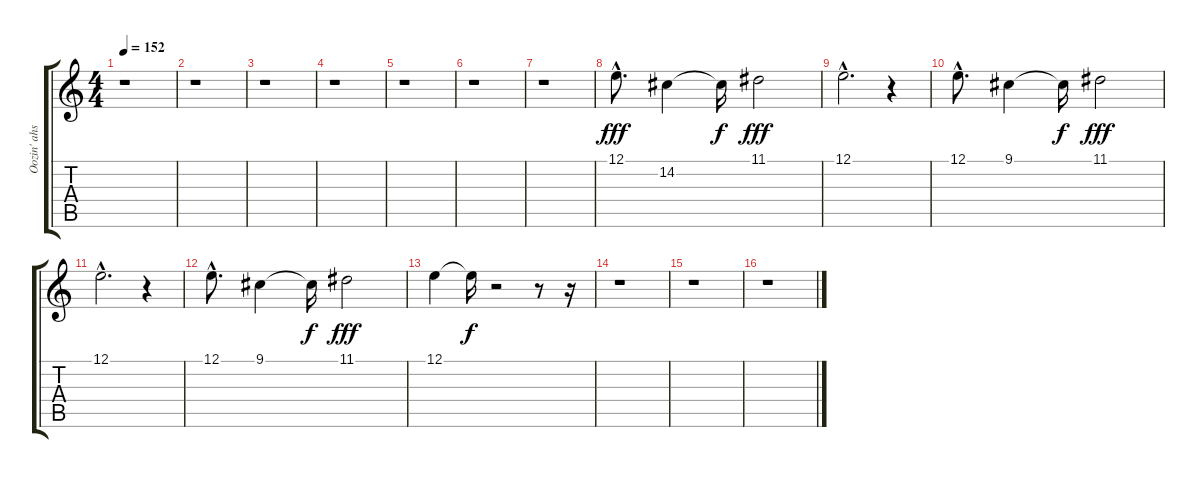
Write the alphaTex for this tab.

\track ("Oozin' ahs - Mr. Brett/Jay" "Oozin' ahs") {instrument clarinet}
\staff {score tabs}
\tuning (E4 B3 G3 D3 A2 E2) {hide}
\ts (4 4)
\tempo 152
\clef g2
\ks c
r.1{dy fff} |
r.1 |
r.1 |
r.1 |
r.1 |
r.1 |
r.1 |
12.1{hac}.8{d} 14.2.4 14.2{t}.16{dy f} 11.1.2{dy fff} |
12.1{hac}.2{d} r.4 |
12.1{hac}.8{d} 9.1.4 9.1{t}.16{dy f} 11.1.2{dy fff} |
12.1{hac}.2{d} r.4 |
12.1{hac}.8{d} 9.1.4 9.1{t}.16{dy f} 11.1.2{dy fff} |
12.1.4 12.1{t}.16{dy f} r.2 r.8 r.16 |
r.1 |
r.1 |
r.1
